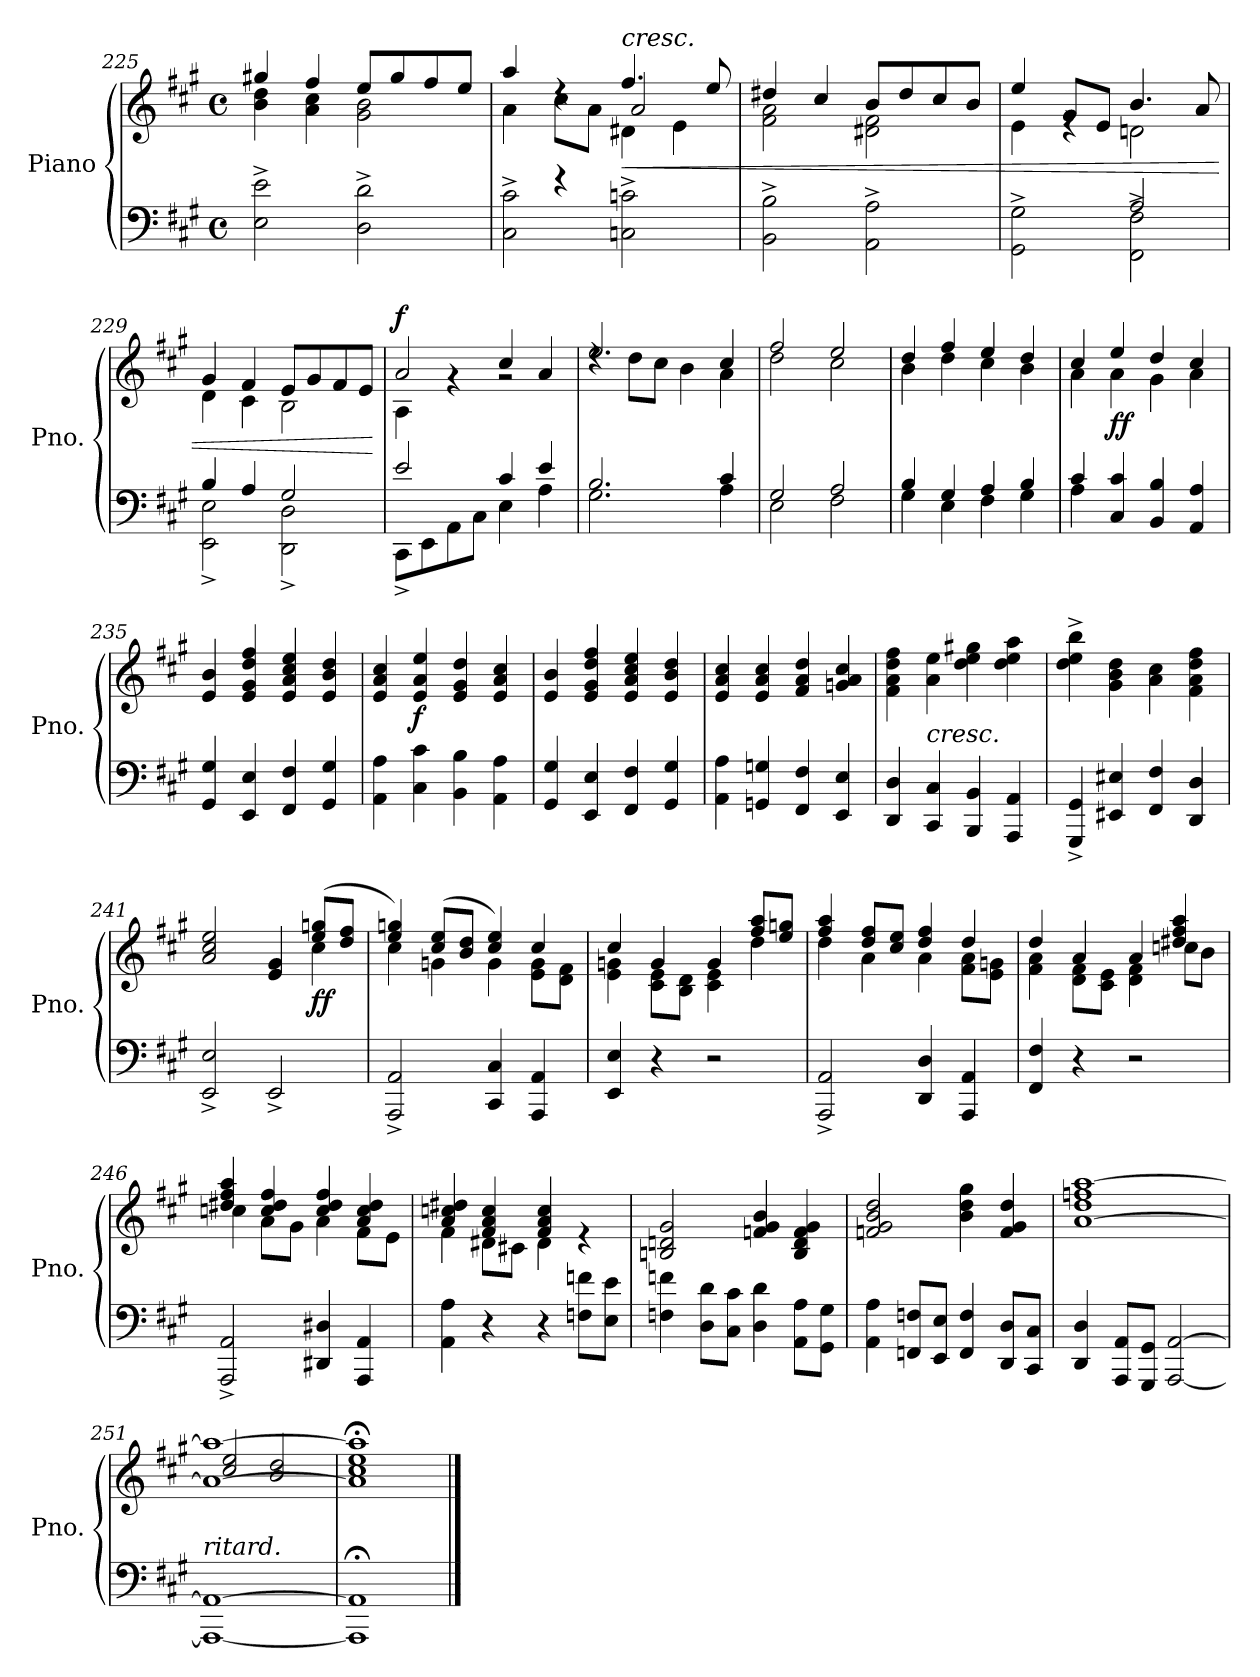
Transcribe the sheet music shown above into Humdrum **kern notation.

**kern	**kern	**dynam
*part1	*part1	*part1
*staff2	*staff1	*staff1/2
*I"Piano	*	*
*I'Pno.	*	*
*clefF4	*clefG2	*
*k[f#c#g#]	*k[f#c#g#]	*
*M4/4	*M4/4	*
*met(c)	*met(c)	*
=225	=225	=225
*	*^	*
2E\^ 2e\^	4gg#X/	4b\ 4dd\	.
.	4ff#/	4a\ 4cc#\	.
2D\^ 2d\^	8ee/L	2g#\ 2b\	.
.	8gg#/	.	.
.	8ff#/	.	.
.	8ee/J	.	.
=226	=226	=226	=226
*	*	*^	*
2C#\^ 2c#\^	4aa/	4a\	4ryy	.
.	4rdd	8cc#\L	4rBB	.
.	.	8a\J	.	.
!	!LO:TX:a:i:t=cresc.	!	!	!
!	!	!	!	!LO:HP:b
2Cn\^ 2cn\^	4.ff#/	2a/	4d#X\	<
.	.	.	4e\	.
.	8ee/	.	.	.
*	*	*v	*v	*
=227	=227	=227	=227
2BB\^ 2B\^	4dd#X/	2f#\ 2a\	.
.	4cc#/	.	.
2AA\^ 2A\^	8b/L	2d#X\ 2f#\	.
.	8dd#/	.	.
.	8cc#/	.	.
.	8b/J	.	.
!!LO:LB:g=z	!!
=228	=228	=228	=228
*^	*	*	*
2GG#\^ 2G#\^	2ryy	4ee/	4e\	.
.	.	8g#/L	4re	.
.	.	8e/J	.	.
2FF#\^ 2F#\^	2A/	4.b/	2dn\	.
.	.	8a/	.	.
=229	=229	=229	=229	=229
4B/	2EE\^ 2E\^	4g#/	4d\	.
4A/	.	4f#/	4c#\	.
2G#/	2DD\^ 2D\^	8e/L	2B\	.
.	.	8g#/	.	.
.	.	8f#/	.	.
.	.	8e/J	.	.
*v	*v	*	*	*
*	*v	*v	*
.	.	[
=230	=230	=230
*^	*^	*
!	!	!	!	!LO:DY:a
2e/	8CC#^\L	2a/	4A\	f
.	8EE\	.	.	.
.	8AA\	.	4rg	.
.	8C#\J	.	.	.
4c#/	4E\	4cc#/	2rg	.
4e/	4A\	4a/	.	.
=231	=231	=231	=231	=231
2.B/	2.G#\	2.ee/	4rdd	.
.	.	.	8dd\L	.
.	.	.	8cc#\J	.
.	.	.	4b\	.
4c#/	4A\	4cc#/	4a\	.
=232	=232	=232	=232	=232
2G#/	2E\	2ff#/	2dd\	.
2A/	2F#\	2ee/	2cc#\	.
=233	=233	=233	=233	=233
4B/	4G#\	4dd/	4b\	.
4G#/	4E\	4ff#/	4dd\	.
4A/	4F#\	4ee/	4cc#\	.
4B/	4G#\	4dd/	4b\	.
=234	=234	=234	=234	=234
4c#/	4A\	4cc#/	4a\	.
!	!	!	!	!LO:DY:b
4C#/ 4c#/	2.ryy	4ee/	4a\	ff
4BB/ 4B/	.	4dd/	4g#\	.
4AA/ 4A/	.	4cc#/	4a\	.
*v	*v	*	*	*
*	*v	*v	*
=235	=235	=235
4GG#/ 4G#/	4e/ 4b/	.
4EE/ 4E/	4e/ 4g#/ 4dd/ 4ff#/	.
4FF#/ 4F#/	4e/ 4a/ 4cc#/ 4ee/	.
4GG#/ 4G#/	4e/ 4b/ 4dd/	.
=236	=236	=236
4AA\ 4A\	4e/ 4a/ 4cc#/	.
!	!	!LO:DY:b
4C#\ 4c#\	4e/ 4a/ 4ee/	f
4BB\ 4B\	4e/ 4g#/ 4dd/	.
4AA\ 4A\	4e/ 4a/ 4cc#/	.
=237	=237	=237
4GG#/ 4G#/	4e/ 4b/	.
4EE/ 4E/	4e/ 4g#/ 4dd/ 4ff#/	.
4FF#/ 4F#/	4e/ 4a/ 4cc#/ 4ee/	.
4GG#/ 4G#/	4e/ 4b/ 4dd/	.
!!LO:LB:g=z
=238	=238	=238
4AA\ 4A\	4e/ 4a/ 4cc#/	.
4GGn/ 4Gn/	4e/ 4a/ 4cc#/	.
4FF#/ 4F#/	4f#/ 4a/ 4dd/	.
4EE/ 4E/	4gn/ 4a/ 4cc#/	.
=239	=239	=239
4DD/ 4D/	4f#\ 4a\ 4dd\ 4ff#\	.
!LO:TX:a:i:t=cresc.	!	!
4CC#/ 4C#/	4a\ 4ee\	.
4BBB/ 4BB/	4dd\ 4ee\ 4gg#X\	.
4AAA/ 4AA/	4dd\ 4ee\ 4aa\	.
=240	=240	=240
4GGG#/^ 4GG#/^	4dd\^ 4ee\^ 4bb\^	.
4EE#X/ 4E#X/	4g#\ 4b\ 4dd\	.
4FF#/ 4F#/	4a\ 4cc#\	.
4DD/ 4D/	4f#\ 4a\ 4dd\ 4ff#\	.
=241	=241	=241
*	*^	*
2EE/^ 2E/^	2a/ 2cc#/ 2ee/	2.ryy	.
2EE^/	4e/ 4g#/	.	.
!	!	!	!LO:DY:b
.	(8ee/ 8ggn/L	4cc#\	ff
.	8dd/ 8ff#/J	.	.
=242	=242	=242	=242
2AAA/^ 2AA/^	4ee/ 4ggn/)	4cc#\	.
.	(8cc#/ 8ee/L	4gn\	.
.	8b/ 8dd/J	.	.
4CC#/ 4C#/	4cc#/ 4ee/)	4g\	.
4AAA/ 4AA/	4cc#/	8e\ 8g\L	.
.	.	8d\ 8f#\J	.
=243	=243	=243	=243
4EE/ 4E/	4cc#/	4e\ 4gn\	.
4r	4g/	8c#\ 8e\L	.
.	.	8B\ 8d\J	.
2r	4g/	4c#\ 4e\	.
.	8ff#/ 8aa/L	4dd\	.
.	8ee/ 8ggn/J	.	.
=244	=244	=244	=244
2AAA/^ 2AA/^	4ff#/ 4aa/	4dd\	.
.	8dd/ 8ff#/L	4a\	.
.	8cc#/ 8ee/J	.	.
4DD/ 4D/	4dd/ 4ff#/	4a\	.
4AAA/ 4AA/	4dd/	8f#\ 8a\L	.
.	.	8e\ 8gn\J	.
=245	=245	=245	=245
4FF#/ 4F#/	4dd/	4f#\ 4a\	.
4r	4a/	8d\ 8f#\L	.
.	.	8c#\ 8e\J	.
2r	4a/	4d\ 4f#\	.
.	4dd#X/ 4ff#/ 4aa/	8ccn\L	.
.	.	8b\J	.
!!LO:PB:g=z	!!
=246	=246	=246	=246
2AAA/^ 2AA/^	4dd#X/ 4ff#/ 4aa/	4ccn\	.
.	4cc/ 4dd#/ 4ff#/	8a\L	.
.	.	8g#\J	.
4DD#X/ 4D#X/	4cc/ 4dd#/ 4ff#/	4a\	.
4AAA/ 4AA/	4a/ 4cc/ 4dd#/	8f#\L	.
.	.	8e\J	.
=247	=247	=247	=247
4AA\ 4A\	4a/ 4ccn/ 4dd#X/	4f#\	.
4r	4f#/ 4a/ 4cc/	8d#X\L	.
.	.	8c#X\J	.
4r	4f#/ 4a/ 4cc/	4d#\	.
8Fn\ 8fn\L	4re	4ryy	.
8E\ 8e\J	.	.	.
*	*v	*v	*
=248	=248	=248
4Fn\ 4fn\	2Bn/ 2dn/ 2g#/	.
8D\ 8d\L	.	.
8C#\ 8c#\J	.	.
4D\ 4d\	4fn/ 4g#/ 4b/	.
8AA\ 8A\L	4B/ 4d/ 4f/ 4g#/	.
8GG#\ 8G#\J	.	.
=249	=249	=249
4AA\ 4A\	2fn/ 2g#/ 2b/ 2dd/	.
8FFn/ 8Fn/L	.	.
8EE/ 8E/J	.	.
4FF/ 4F/	4b\ 4dd\ 4gg#\	.
8DD/ 8D/L	4f/ 4g#/ 4dd/	.
8CC#/ 8C#/J	.	.
=250	=250	=250
*	*^	*
4DD/ 4D/	[1a [1aa	1dd 1ffn	.
8AAA/ 8AA/L	.	.	.
8GGG#/ 8GG#/J	.	.	.
[2AAA/ [2AA/	.	.	.
=251	=251	=251	=251
*	*MM137	*	*
!LO:TX:a:i:t=ritard.	!	!	!
1AAA_ 1AA_	1a_ 1aa_	2cc#/ 2ee/	.
*	*MM125	*	*
.	.	2b/ 2dd/	.
=252	=252	=252	=252
*	*MM75	*	*
1AAA];< 1AA];<	1a];< 1aa];<	1cc# 1ee	.
*	*v	*v	*
==	==	==
*-	*-	*-
